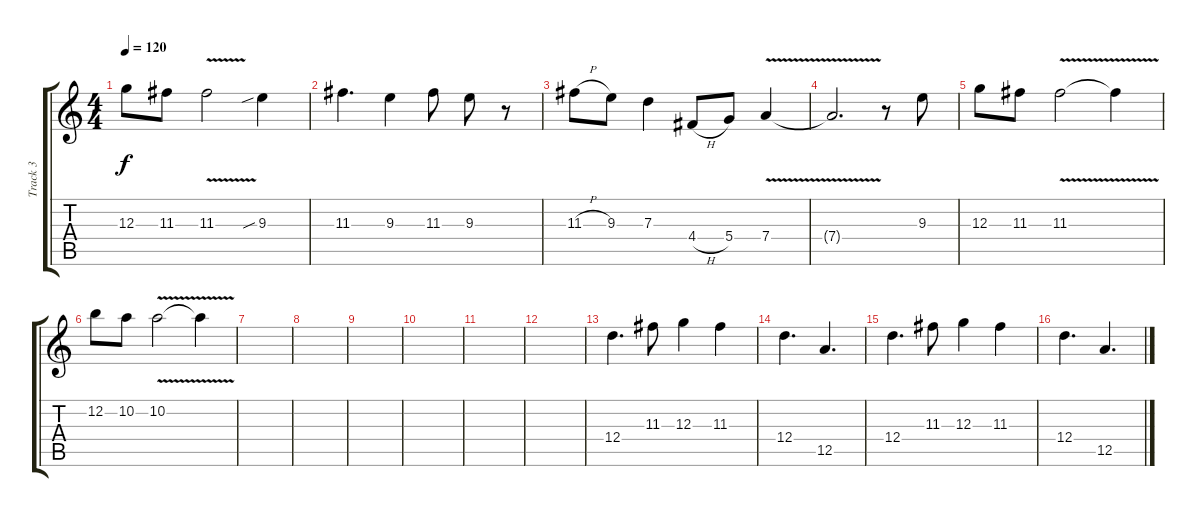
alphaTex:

\track ("Track 3" "Track 3") {instrument overdrivenguitar}
\staff {score tabs}
\tuning (E4 B3 G3 D3 A2 E2) {hide}
\ts (4 4)
\tempo 120
\clef g2
\ks c
12.3.8{dy f} 11.3.8 11.3{v}.2 9.3{sib}.4 |
11.3.4{d} 9.3.4 11.3.8 9.3.8 r.8 |
11.3{h}.8 9.3.8 7.3.4 4.4{h}.8 5.4.8 7.4{v}.4 |
7.4{t}.2{d} r.8 9.3.8 |
12.3.8 11.3.8 11.3{v}.2 11.3{t}.4 |
12.2.8 10.2.8 10.2{v}.2 10.2{t}.4 |
|
|
|
|
|
|
12.4.4{d} 11.3.8 12.3.4 11.3.4 |
12.4.4{d} 12.5.4{d} |
12.4.4{d} 11.3.8 12.3.4 11.3.4 |
12.4.4{d} 12.5.4{d}
